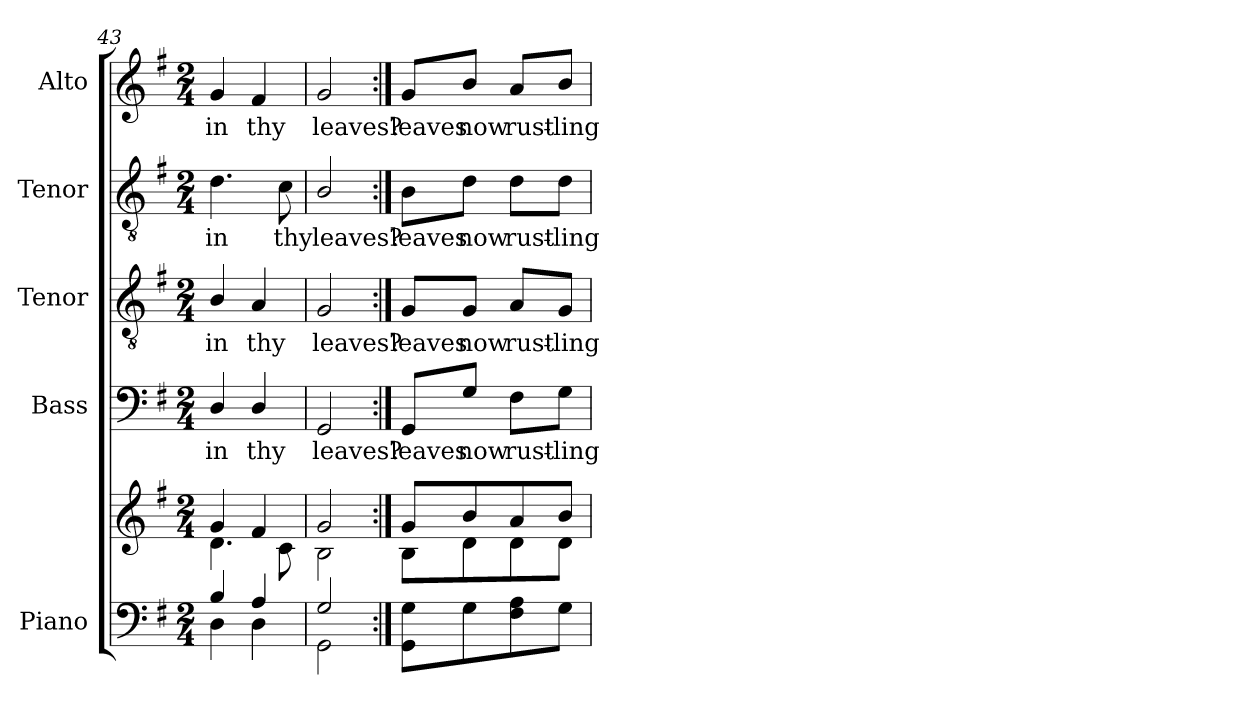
**kern	**kern	**kern	**text	**kern	**text	**kern	**text	**kern	**text
*part5	*part5	*part4	*part4	*part3	*part3	*part2	*part2	*part1	*part1
*staff6	*staff5	*staff4	*staff4	*staff3	*staff3	*staff2	*staff2	*staff1	*staff1
*I"Piano	*	*I"Bass	*	*I"Tenor	*	*I"Tenor	*	*I"Alto	*
*I'Pno.	*	*I'B.	*	*I'T.	*	*I'T.	*	*I'A.	*
!!LO:PB:g=z
*clefF4	*clefG2	*clefF4	*	*clefGv2	*	*clefGv2	*	*clefG2	*
*	*	*	*	*ITrd7c12	*	*ITrd7c12	*	*	*
*k[f#]	*k[f#]	*k[f#]	*	*k[f#]	*	*k[f#]	*	*k[f#]	*
*G:	*G:	*G:	*	*G:	*	*G:	*	*G:	*
*M2/4	*M2/4	*M2/4	*	*M2/4	*	*M2/4	*	*M2/4	*
=43	=43	=43	=43	=43	=43	=43	=43	=43	=43
*^	*^	*	*	*	*	*	*	*	*
!	!	!	!	!	!LO:LY:b:color=#000000	!	!	!	!	!	!
!	!	!	!	!	!	!	!LO:LY:b:color=#000000	!	!	!	!
!	!	!	!	!	!	!	!	!	!LO:LY:b:color=#000000	!	!
!	!	!	!	!	!	!	!	!	!	!	!LO:LY:b:color=#000000
4Bi/	4Di\	4gi/	4.di\	4Di/	in	4BBi/	in	4.Di\	in	4gi/	in
!	!	!	!	!	!LO:LY:b:color=#000000	!	!	!	!	!	!
!	!	!	!	!	!	!	!LO:LY:b:color=#000000	!	!	!	!
!	!	!	!	!	!	!	!	!	!	!	!LO:LY:b:color=#000000
4Ai/	4Di\	4f#i/	.	4Di/	thy	4AAi/	thy	.	.	4f#i/	thy
!	!	!	!	!	!	!	!	!	!LO:LY:b:color=#000000	!	!
.	.	.	8ci\	.	.	.	.	8Ci\	thy	.	.
=44	=44	=44	=44	=44	=44	=44	=44	=44	=44	=44	=44
!	!	!	!	!	!LO:LY:b:color=#000000	!	!	!	!	!	!
!	!	!	!	!	!	!	!LO:LY:b:color=#000000	!	!	!	!
!	!	!	!	!	!	!	!	!	!LO:LY:b:color=#000000	!	!
!	!	!	!	!	!	!	!	!	!	!	!LO:LY:b:color=#000000
2Gi/	2GGi\	2gi/	2Bi\	2GGi/	leaves?	2GGi/	leaves?	2BBi/	leaves?	2gi/	leaves?
*v	*v	*	*	*	*	*	*	*	*	*	*
=45:|!	=45:|!	=45:|!	=45:|!	=45:|!	=45:|!	=45:|!	=45:|!	=45:|!	=45:|!	=45:|!
*^	*	*	*	*	*	*	*	*	*	*
!	!	!	!	!	!LO:LY:b:color=#000000	!	!	!	!	!	!
*v	*v	*	*	*	*	*	*	*	*	*	*
*^	*	*	*	*	*	*	*	*	*	*
!	!	!	!	!	!	!	!LO:LY:b:color=#000000	!	!	!	!
*v	*v	*	*	*	*	*	*	*	*	*	*
*^	*	*	*	*	*	*	*	*	*	*
!	!	!	!	!	!	!	!	!	!LO:LY:b:color=#000000	!	!
*v	*v	*	*	*	*	*	*	*	*	*	*
*^	*	*	*	*	*	*	*	*	*	*
!	!	!	!	!	!	!	!	!	!	!	!LO:LY:b:color=#000000
*v	*v	*	*	*	*	*	*	*	*	*	*
8GGi\ 8GiL	8gi/L	8Bi\L	8GGi/L	leaves	8GGi/L	leaves	8BBi\L	leaves	8gi/L	leaves
!	!	!	!	!LO:LY:b:color=#000000	!	!	!	!	!	!
!	!	!	!	!	!	!LO:LY:b:color=#000000	!	!	!	!
!	!	!	!	!	!	!	!	!LO:LY:b:color=#000000	!	!
!	!	!	!	!	!	!	!	!	!	!LO:LY:b:color=#000000
8Gi\	8bi/	8di\	8Gi/J	now	8GGi/J	now	8Di\J	now	8bi/J	now
!	!	!	!	!LO:LY:b:color=#000000	!	!	!	!	!	!
!	!	!	!	!	!	!LO:LY:b:color=#000000	!	!	!	!
!	!	!	!	!	!	!	!	!LO:LY:b:color=#000000	!	!
!	!	!	!	!	!	!	!	!	!	!LO:LY:b:color=#000000
8F#i\ 8Ai	8ai/	8di\	8F#i\L	rust-	8AAi/L	rust-	8Di\L	rust-	8ai/L	rust-
!	!	!	!	!LO:LY:b:color=#000000	!	!	!	!	!	!
!	!	!	!	!	!	!LO:LY:b:color=#000000	!	!	!	!
!	!	!	!	!	!	!	!	!LO:LY:b:color=#000000	!	!
!	!	!	!	!	!	!	!	!	!	!LO:LY:b:color=#000000
8Gi\J	8bi/J	8di\J	8Gi\J	-ling	8GGi/J	-ling	8Di\J	-ling	8bi/J	-ling
*	*v	*v	*	*	*	*	*	*	*	*
=	=	=	=	=	=	=	=	=	=
*-	*-	*-	*-	*-	*-	*-	*-	*-	*-
